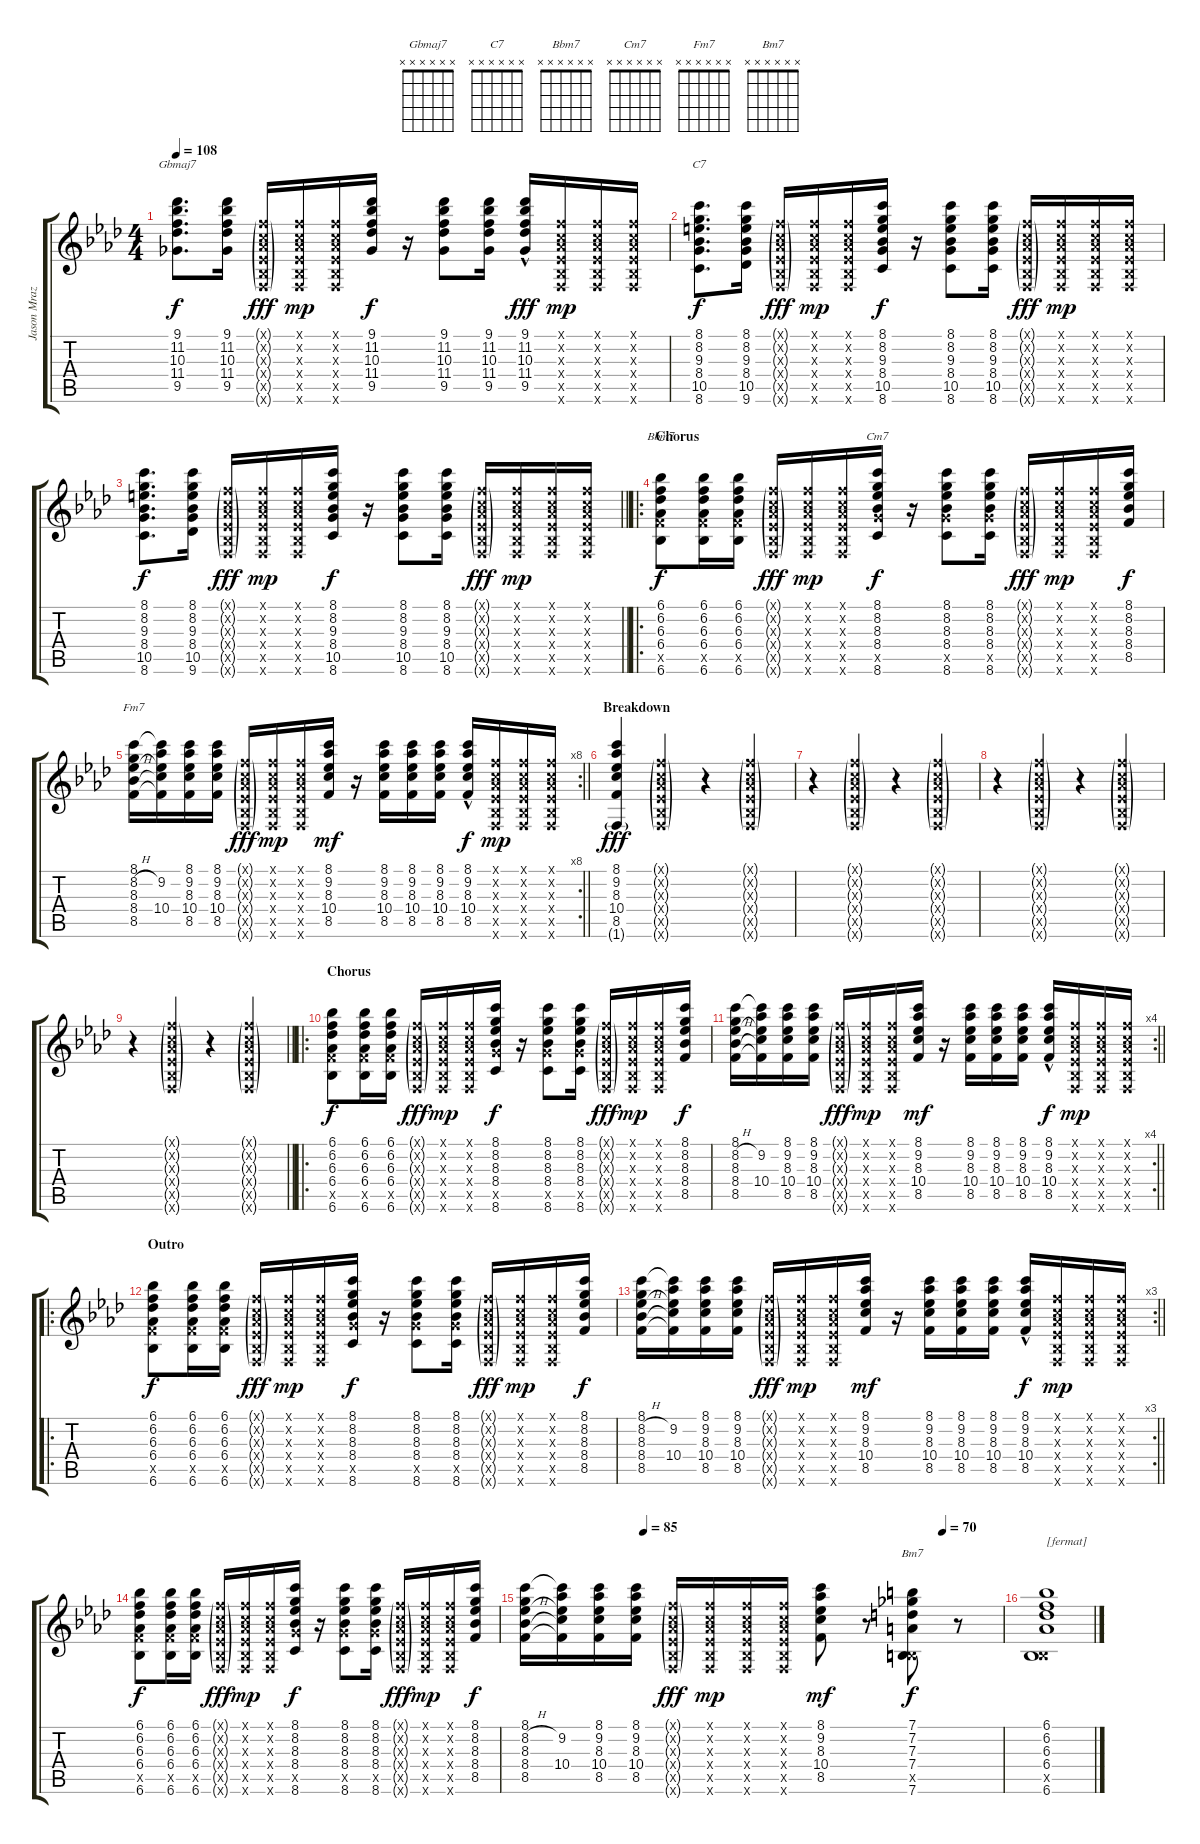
\track ("Jason Mraz" "Jason Mraz") {instrument acousticguitarnylon}
\staff {score tabs}
\tuning (E4 B3 G3 D3 A2 E2) {hide}
\chord ("Gbmaj7" x x x x x x)
\chord ("C7" x x x x x x)
\chord ("Bbm7" x x x x x x)
\chord ("Cm7" x x x x x x)
\chord ("Fm7" x x x x x x)
\chord ("Bm7" x x x x x x)
\ts (4 4)
\tempo 108
\clef g2
\ks fminor
(9.1 11.2 10.3 11.4 9.5).8{d ch "Gbmaj7" dy f} (9.1 11.2 10.3 11.4 9.5).16 (1.1{g x} 1.2{g x} 1.3{g x} 1.4{g x} 1.5{g x} 1.6{g x}).16{dy fff} (1.1{x} 1.2{x} 1.3{x} 1.4{x} 1.5{x} 1.6{x}).16{dy mp} (1.1{x} 1.2{x} 1.3{x} 1.4{x} 1.5{x} 1.6{x}).16 (9.1 11.2 10.3 11.4 9.5).16{dy f} r.16 (9.1 11.2 10.3 11.4 9.5).8 (9.1 11.2 10.3 11.4 9.5).16 (9.1{hac} 11.2{hac} 10.3{hac} 11.4{hac} 9.5{hac}).16{dy fff} (1.1{x} 1.2{x} 1.3{x} 1.4{x} 1.5{x} 1.6{x}).16{dy mp} (1.1{x} 1.2{x} 1.3{x} 1.4{x} 1.5{x} 1.6{x}).16 (1.1{x} 1.2{x} 1.3{x} 1.4{x} 1.5{x} 1.6{x}).16 |
(8.1 8.2 9.3 8.4 10.5 8.6).8{d ch "C7" dy f} (8.1 8.2 9.3 8.4 10.5 9.6).16 (1.1{g x} 1.2{g x} 1.3{g x} 1.4{g x} 1.5{g x} 1.6{g x}).16{dy fff} (1.1{x} 1.2{x} 1.3{x} 1.4{x} 1.5{x} 1.6{x}).16{dy mp} (1.1{x} 1.2{x} 1.3{x} 1.4{x} 1.5{x} 1.6{x}).16 (8.1 8.2 9.3 8.4 10.5 8.6).16{dy f} r.16 (8.1 8.2 9.3 8.4 10.5 8.6).8 (8.1 8.2 9.3 8.4 10.5 8.6).16 (1.1{g x} 1.2{g x} 1.3{g x} 1.4{g x} 1.5{g x} 1.6{g x}).16{dy fff} (1.1{x} 1.2{x} 1.3{x} 1.4{x} 1.5{x} 1.6{x}).16{dy mp} (1.1{x} 1.2{x} 1.3{x} 1.4{x} 1.5{x} 1.6{x}).16 (1.1{x} 1.2{x} 1.3{x} 1.4{x} 1.5{x} 1.6{x}).16 |
\barLineRight lightlight
(8.1 8.2 9.3 8.4 10.5 8.6).8{d dy f} (8.1 8.2 9.3 8.4 10.5 9.6).16 (1.1{g x} 1.2{g x} 1.3{g x} 1.4{g x} 1.5{g x} 1.6{g x}).16{dy fff} (1.1{x} 1.2{x} 1.3{x} 1.4{x} 1.5{x} 1.6{x}).16{dy mp} (1.1{x} 1.2{x} 1.3{x} 1.4{x} 1.5{x} 1.6{x}).16 (8.1 8.2 9.3 8.4 10.5 8.6).16{dy f} r.16 (8.1 8.2 9.3 8.4 10.5 8.6).8 (8.1 8.2 9.3 8.4 10.5 8.6).16 (1.1{g x} 1.2{g x} 1.3{g x} 1.4{g x} 1.5{g x} 1.6{g x}).16{dy fff} (1.1{x} 1.2{x} 1.3{x} 1.4{x} 1.5{x} 1.6{x}).16{dy mp} (1.1{x} 1.2{x} 1.3{x} 1.4{x} 1.5{x} 1.6{x}).16 (1.1{x} 1.2{x} 1.3{x} 1.4{x} 1.5{x} 1.6{x}).16 |
\ro
\section ("" "Chorus")
(6.1 6.2 6.3 6.4 8.5{x} 6.6).8{ch "Bbm7" dy f} (6.1 6.2 6.3 6.4 8.5{x} 6.6).16 (6.1 6.2 6.3 6.4 8.5{x} 6.6).16 (1.1{g x} 1.2{g x} 1.3{g x} 1.4{g x} 1.5{g x} 1.6{g x}).16{dy fff} (1.1{x} 1.2{x} 1.3{x} 1.4{x} 1.5{x} 1.6{x}).16{dy mp} (1.1{x} 1.2{x} 1.3{x} 1.4{x} 1.5{x} 1.6{x}).16 (8.1 8.2 8.3 8.4 10.5{x} 8.6).16{ch "Cm7" dy f} r.16 (8.1 8.2 8.3 8.4 10.5{x} 8.6).8 (8.1 8.2 8.3 8.4 10.5{x} 8.6).16 (1.1{g x} 1.2{g x} 1.3{g x} 1.4{g x} 1.5{g x} 1.6{g x}).16{dy fff} (1.1{x} 1.2{x} 1.3{x} 1.4{x} 1.5{x} 1.6{x}).16{dy mp} (1.1{x} 1.2{x} 1.3{x} 1.4{x} 1.5{x} 1.6{x}).16 (8.1 8.2 8.3 8.4 8.5).16{dy f} |
\rc 8
\barLineRight lightlight
(8.1 8.2{h} 8.3{h} 8.4{h} 8.5).16{ch "Fm7"} (8.1{t} 9.2 8.3{t} 10.4 8.5{t}).16 (8.1 9.2 8.3 10.4 8.5).16 (8.1 9.2 8.3 10.4 8.5).16 (1.1{g x} 1.2{g x} 1.3{g x} 1.4{g x} 1.5{g x} 1.6{g x}).16{dy fff} (1.1{x} 1.2{x} 1.3{x} 1.4{x} 1.5{x} 1.6{x}).16{dy mp} (1.1{x} 1.2{x} 1.3{x} 1.4{x} 1.5{x} 1.6{x}).16 (8.1 9.2 8.3 10.4 8.5).16{dy mf} r.16 (8.1 9.2 8.3 10.4 8.5).16 (8.1 9.2 8.3 10.4 8.5).16 (8.1 9.2 8.3 10.4 8.5).16 (8.1{hac} 9.2{hac} 8.3{hac} 10.4{hac} 8.5{hac}).16{dy f} (1.1{x} 1.2{x} 1.3{x} 1.4{x} 1.5{x} 1.6{x}).16{dy mp} (1.1{x} 1.2{x} 1.3{x} 1.4{x} 1.5{x} 1.6{x}).16 (1.1{x} 1.2{x} 1.3{x} 1.4{x} 1.5{x} 1.6{x}).16 |
\section ("" "Breakdown")
(8.1 9.2 8.3 10.4 8.5 1.6{g}).4{dy fff} (1.1{g x} 1.2{g x} 1.3{g x} 1.4{g x} 1.5{g x} 1.6{g x}).4 r.4 (1.1{g x} 1.2{g x} 1.3{g x} 1.4{g x} 1.5{g x} 1.6{g x}).4 |
r.4 (1.1{g x} 1.2{g x} 1.3{g x} 1.4{g x} 1.5{g x} 1.6{g x}).4 r.4 (1.1{g x} 1.2{g x} 1.3{g x} 1.4{g x} 1.5{g x} 1.6{g x}).4 |
r.4 (1.1{g x} 1.2{g x} 1.3{g x} 1.4{g x} 1.5{g x} 1.6{g x}).4 r.4 (1.1{g x} 1.2{g x} 1.3{g x} 1.4{g x} 1.5{g x} 1.6{g x}).4 |
\barLineRight lightlight
r.4 (1.1{g x} 1.2{g x} 1.3{g x} 1.4{g x} 1.5{g x} 1.6{g x}).4 r.4 (1.1{g x} 1.2{g x} 1.3{g x} 1.4{g x} 1.5{g x} 1.6{g x}).4 |
\ro
\section ("" "Chorus")
(6.1 6.2 6.3 6.4 8.5{x} 6.6).8{dy f} (6.1 6.2 6.3 6.4 8.5{x} 6.6).16 (6.1 6.2 6.3 6.4 8.5{x} 6.6).16 (1.1{g x} 1.2{g x} 1.3{g x} 1.4{g x} 1.5{g x} 1.6{g x}).16{dy fff} (1.1{x} 1.2{x} 1.3{x} 1.4{x} 1.5{x} 1.6{x}).16{dy mp} (1.1{x} 1.2{x} 1.3{x} 1.4{x} 1.5{x} 1.6{x}).16 (8.1 8.2 8.3 8.4 10.5{x} 8.6).16{dy f} r.16 (8.1 8.2 8.3 8.4 10.5{x} 8.6).8 (8.1 8.2 8.3 8.4 10.5{x} 8.6).16 (1.1{g x} 1.2{g x} 1.3{g x} 1.4{g x} 1.5{g x} 1.6{g x}).16{dy fff} (1.1{x} 1.2{x} 1.3{x} 1.4{x} 1.5{x} 1.6{x}).16{dy mp} (1.1{x} 1.2{x} 1.3{x} 1.4{x} 1.5{x} 1.6{x}).16 (8.1 8.2 8.3 8.4 8.5).16{dy f} |
\rc 4
\barLineRight lightlight
(8.1 8.2{h} 8.3{h} 8.4{h} 8.5).16 (8.1{t} 9.2 8.3{t} 10.4 8.5{t}).16 (8.1 9.2 8.3 10.4 8.5).16 (8.1 9.2 8.3 10.4 8.5).16 (1.1{g x} 1.2{g x} 1.3{g x} 1.4{g x} 1.5{g x} 1.6{g x}).16{dy fff} (1.1{x} 1.2{x} 1.3{x} 1.4{x} 1.5{x} 1.6{x}).16{dy mp} (1.1{x} 1.2{x} 1.3{x} 1.4{x} 1.5{x} 1.6{x}).16 (8.1 9.2 8.3 10.4 8.5).16{dy mf} r.16 (8.1 9.2 8.3 10.4 8.5).16 (8.1 9.2 8.3 10.4 8.5).16 (8.1 9.2 8.3 10.4 8.5).16 (8.1{hac} 9.2{hac} 8.3{hac} 10.4{hac} 8.5{hac}).16{dy f} (1.1{x} 1.2{x} 1.3{x} 1.4{x} 1.5{x} 1.6{x}).16{dy mp} (1.1{x} 1.2{x} 1.3{x} 1.4{x} 1.5{x} 1.6{x}).16 (1.1{x} 1.2{x} 1.3{x} 1.4{x} 1.5{x} 1.6{x}).16 |
\ro
\section ("" "Outro")
(6.1 6.2 6.3 6.4 8.5{x} 6.6).8{dy f} (6.1 6.2 6.3 6.4 8.5{x} 6.6).16 (6.1 6.2 6.3 6.4 8.5{x} 6.6).16 (1.1{g x} 1.2{g x} 1.3{g x} 1.4{g x} 1.5{g x} 1.6{g x}).16{dy fff} (1.1{x} 1.2{x} 1.3{x} 1.4{x} 1.5{x} 1.6{x}).16{dy mp} (1.1{x} 1.2{x} 1.3{x} 1.4{x} 1.5{x} 1.6{x}).16 (8.1 8.2 8.3 8.4 10.5{x} 8.6).16{dy f} r.16 (8.1 8.2 8.3 8.4 10.5{x} 8.6).8 (8.1 8.2 8.3 8.4 10.5{x} 8.6).16 (1.1{g x} 1.2{g x} 1.3{g x} 1.4{g x} 1.5{g x} 1.6{g x}).16{dy fff} (1.1{x} 1.2{x} 1.3{x} 1.4{x} 1.5{x} 1.6{x}).16{dy mp} (1.1{x} 1.2{x} 1.3{x} 1.4{x} 1.5{x} 1.6{x}).16 (8.1 8.2 8.3 8.4 8.5).16{dy f} |
\rc 3
\barLineRight lightlight
(8.1 8.2{h} 8.3{h} 8.4{h} 8.5).16 (8.1{t} 9.2 8.3{t} 10.4 8.5{t}).16 (8.1 9.2 8.3 10.4 8.5).16 (8.1 9.2 8.3 10.4 8.5).16 (1.1{g x} 1.2{g x} 1.3{g x} 1.4{g x} 1.5{g x} 1.6{g x}).16{dy fff} (1.1{x} 1.2{x} 1.3{x} 1.4{x} 1.5{x} 1.6{x}).16{dy mp} (1.1{x} 1.2{x} 1.3{x} 1.4{x} 1.5{x} 1.6{x}).16 (8.1 9.2 8.3 10.4 8.5).16{dy mf} r.16 (8.1 9.2 8.3 10.4 8.5).16 (8.1 9.2 8.3 10.4 8.5).16 (8.1 9.2 8.3 10.4 8.5).16 (8.1{hac} 9.2{hac} 8.3{hac} 10.4{hac} 8.5{hac}).16{dy f} (1.1{x} 1.2{x} 1.3{x} 1.4{x} 1.5{x} 1.6{x}).16{dy mp} (1.1{x} 1.2{x} 1.3{x} 1.4{x} 1.5{x} 1.6{x}).16 (1.1{x} 1.2{x} 1.3{x} 1.4{x} 1.5{x} 1.6{x}).16 |
(6.1 6.2 6.3 6.4 8.5{x} 6.6).8{dy f} (6.1 6.2 6.3 6.4 8.5{x} 6.6).16 (6.1 6.2 6.3 6.4 8.5{x} 6.6).16 (1.1{g x} 1.2{g x} 1.3{g x} 1.4{g x} 1.5{g x} 1.6{g x}).16{dy fff} (1.1{x} 1.2{x} 1.3{x} 1.4{x} 1.5{x} 1.6{x}).16{dy mp} (1.1{x} 1.2{x} 1.3{x} 1.4{x} 1.5{x} 1.6{x}).16 (8.1 8.2 8.3 8.4 10.5{x} 8.6).16{dy f} r.16 (8.1 8.2 8.3 8.4 10.5{x} 8.6).8 (8.1 8.2 8.3 8.4 10.5{x} 8.6).16 (1.1{g x} 1.2{g x} 1.3{g x} 1.4{g x} 1.5{g x} 1.6{g x}).16{dy fff} (1.1{x} 1.2{x} 1.3{x} 1.4{x} 1.5{x} 1.6{x}).16{dy mp} (1.1{x} 1.2{x} 1.3{x} 1.4{x} 1.5{x} 1.6{x}).16 (8.1 8.2 8.3 8.4 8.5).16{dy f} |
\tempo (85 0.25)
\tempo (70 0.875)
(8.1 8.2{h} 8.3{h} 8.4{h} 8.5).16 (8.1{t} 9.2 8.3{t} 10.4 8.5{t}).16 (8.1 9.2 8.3 10.4 8.5).16 (8.1 9.2 8.3 10.4 8.5).16 (1.1{g x} 1.2{g x} 1.3{g x} 1.4{g x} 1.5{g x} 1.6{g x}).16{dy fff} (1.1{x} 1.2{x} 1.3{x} 1.4{x} 1.5{x} 1.6{x}).16{dy mp} (1.1{x} 1.2{x} 1.3{x} 1.4{x} 1.5{x} 1.6{x}).16 (1.1{x} 1.2{x} 1.3{x} 1.4{x} 1.5{x} 1.6{x}).16 (8.1 9.2 8.3 10.4 8.5).8{dy mf} r.8 (7.1 7.2 7.3 7.4 1.5{x} 7.6).8{ch "Bm7" dy f} r.8 |
(6.1 6.2 6.3 6.4 1.5{x} 6.6).1{txt "[fermat]"}
